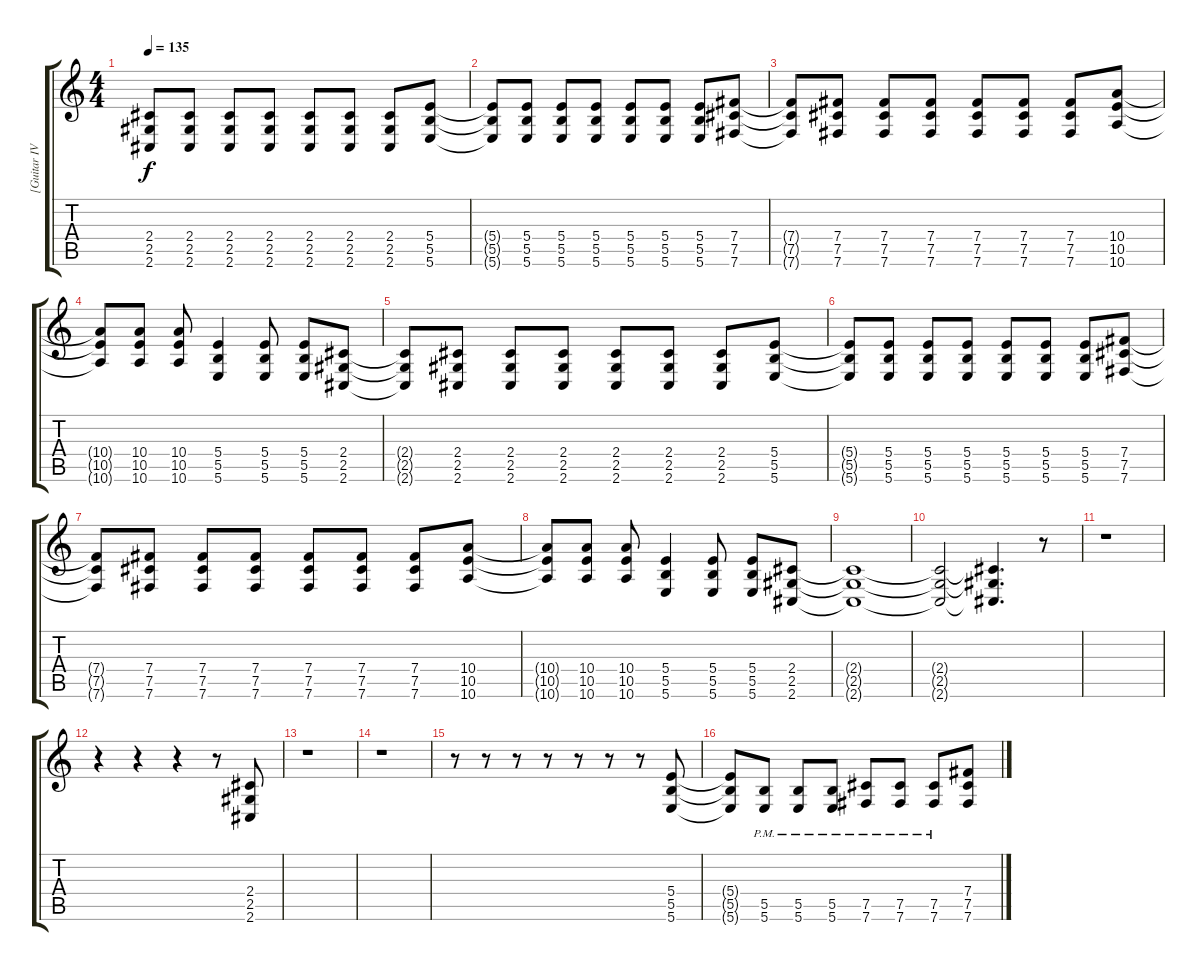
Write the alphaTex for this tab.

\track ("[Guitar IV] AOI - Rhythm" "[Guitar IV") {instrument distortionguitar}
\staff {score tabs}
\tuning (Db4 Ab3 E3 B2 Gb2 B1) {hide}
\ts (4 4)
\tempo 135
\clef g2
\ks c
(2.4{t} 2.5{t} 2.6{t}).8{dy f} (2.4 2.5 2.6).8 (2.4 2.5 2.6).8 (2.4 2.5 2.6).8 (2.4 2.5 2.6).8 (2.4 2.5 2.6).8 (2.4 2.5 2.6).8 (5.4 5.5 5.6).8 |
(5.4{t} 5.5{t} 5.6{t}).8 (5.4 5.5 5.6).8 (5.4 5.5 5.6).8 (5.4 5.5 5.6).8 (5.4 5.5 5.6).8 (5.4 5.5 5.6).8 (5.4 5.5 5.6).8 (7.4 7.5 7.6).8 |
(7.4{t} 7.5{t} 7.6{t}).8 (7.4 7.5 7.6).8 (7.4 7.5 7.6).8 (7.4 7.5 7.6).8 (7.4 7.5 7.6).8 (7.4 7.5 7.6).8 (7.4 7.5 7.6).8 (10.4 10.5 10.6).8 |
(10.4{t} 10.5{t} 10.6{t}).8 (10.4 10.5 10.6).8 (10.4 10.5 10.6).8 (5.4 5.5 5.6).4 (5.4 5.5 5.6).8 (5.4 5.5 5.6).8 (2.4 2.5 2.6).8 |
(2.4{t} 2.5{t} 2.6{t}).8 (2.4 2.5 2.6).8 (2.4 2.5 2.6).8 (2.4 2.5 2.6).8 (2.4 2.5 2.6).8 (2.4 2.5 2.6).8 (2.4 2.5 2.6).8 (5.4 5.5 5.6).8 |
(5.4{t} 5.5{t} 5.6{t}).8 (5.4 5.5 5.6).8 (5.4 5.5 5.6).8 (5.4 5.5 5.6).8 (5.4 5.5 5.6).8 (5.4 5.5 5.6).8 (5.4 5.5 5.6).8 (7.4 7.5 7.6).8 |
(7.4{t} 7.5{t} 7.6{t}).8 (7.4 7.5 7.6).8 (7.4 7.5 7.6).8 (7.4 7.5 7.6).8 (7.4 7.5 7.6).8 (7.4 7.5 7.6).8 (7.4 7.5 7.6).8 (10.4 10.5 10.6).8 |
(10.4{t} 10.5{t} 10.6{t}).8 (10.4 10.5 10.6).8 (10.4 10.5 10.6).8 (5.4 5.5 5.6).4 (5.4 5.5 5.6).8 (5.4 5.5 5.6).8 (2.4 2.5 2.6).8 |
(2.4{t} 2.5{t} 2.6{t}).1 |
(2.4{t} 2.5{t} 2.6{t}).2 (2.4{t} 2.5{t} 2.6{t}).4{d} r.8 |
r.1 |
r.4 r.4 r.4 r.8 (2.4 2.5 2.6).8 |
r.1 |
r.1 |
r.8 r.8 r.8 r.8 r.8 r.8 r.8 (5.4 5.5 5.6).8 |
(5.4{t} 5.5{t} 5.6{t}).8 (5.5{pm} 5.6{pm}).8 (5.5{pm} 5.6{pm}).8 (5.5{pm} 5.6{pm}).8 (7.5{pm} 7.6{pm}).8 (7.5{pm} 7.6{pm}).8 (7.5{pm} 7.6{pm}).8 (7.4 7.5 7.6).8
